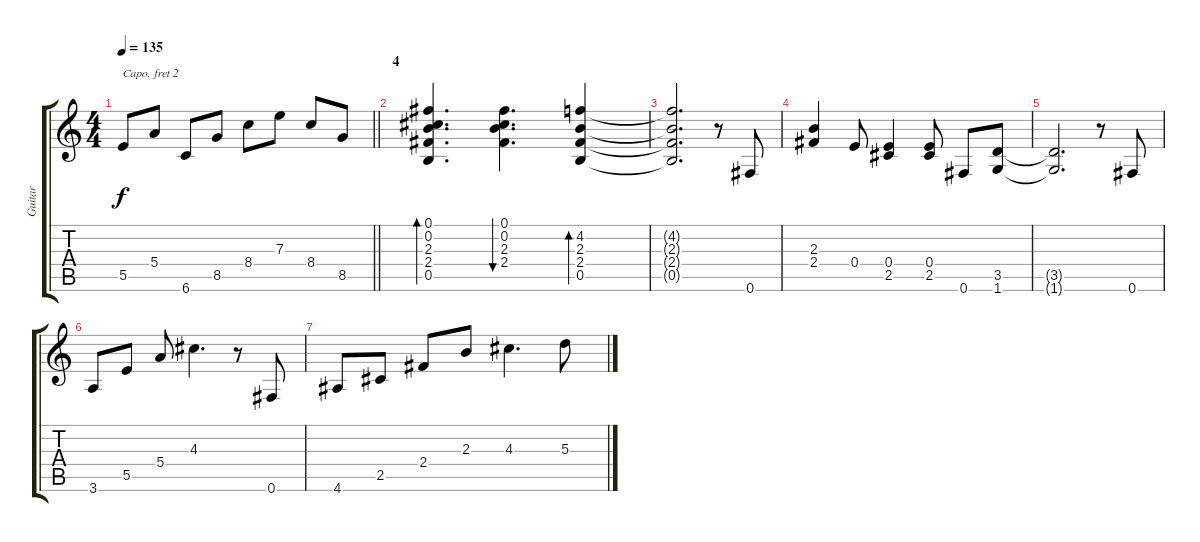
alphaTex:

\track ("Guitar" "Guitar") {instrument acousticguitarsteel}
\staff {score tabs}
\capo 2
\tuning (E4 B3 G3 D3 A2 E2) {hide}
\ts (4 4)
\tempo 135
\clef g2
\barLineRight lightlight
\ks c
5.5.8{dy f} 5.4.8 6.6.8 8.5.8 8.4.8 7.3.8 8.4.8 8.5.8 |
\section ("" "4")
(0.1 0.2 2.3 2.4 0.5).4{d bd 60} (0.1 0.2 2.3 2.4).4{d bu 60} (4.2 2.3 2.4 0.5).4{bd 60} |
(4.2{t} 2.3{t} 2.4{t} 0.5{t}).2{d} r.8 0.6.8 |
(2.3 2.4).4 0.4.8 (0.4 2.5).4 (0.4 2.5).8 0.6.8 (3.5 1.6).8 |
(3.5{t} 1.6{t}).2{d} r.8 0.6.8 |
3.6.8 5.5.8 5.4.8 4.3.4{d} r.8 0.6.8 |
4.6.8 2.5.8 2.4.8 2.3.8 4.3.4{d} 5.3.8
